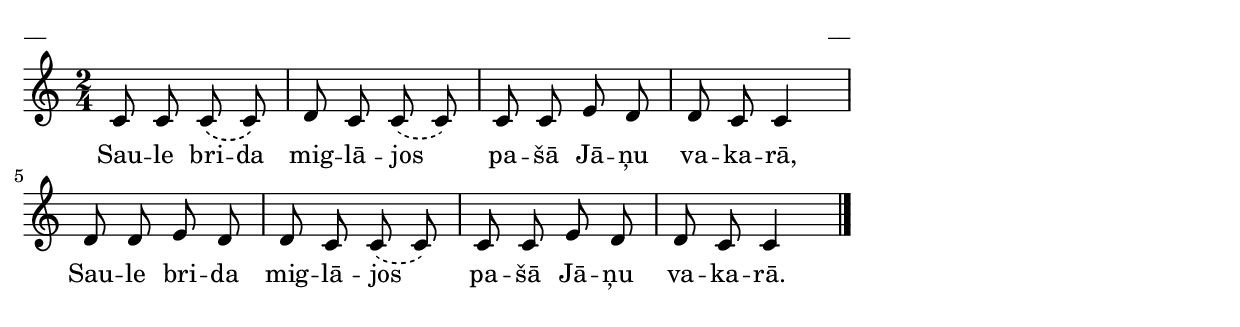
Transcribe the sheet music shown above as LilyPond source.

\version "2.13.16"
%\header {
%    title = "Saule brida miglājos",AA lapas, Jāņi
%}
\paper {
line-width = 14\cm
left-margin = 0.4\cm
between-system-padding = 0.1\cm
between-system-space = 0.1\cm
}
\layout {
indent = #0
ragged-last = ##f
}

voiceA = \relative c' {
\clef "treble"
\key c \major
\time 2/4
\phrasingSlurDashed
c8 c c\( c\) |
\slurDashed
d8 c c( c) |
c8 c e d |
d8 c c4 |
d8 d e d |
d8 c c( c) |
c8 c e d |
d8 c c4 |
\bar "|."
} 

lyricA = \lyricmode {
Sau -- le bri -- da mig -- lā -- jos pa -- šā Jā -- ņu  va -- ka -- rā,
Sau -- le bri -- da mig -- lā -- jos  pa -- šā Jā -- ņu  va -- ka -- rā.
} 

fullScore = <<
\new Staff {
<<
\new Voice = "voiceA" { \oneVoice \autoBeamOff \voiceA }
\lyricsto "voiceA" \new Lyrics \lyricA
>>
}
>>

\score {
\fullScore
\header { piece = "__" opus = "__" }
}
\markup { \with-color #(x11-color 'white) \sans \smaller "__" }
\score {
\unfoldRepeats
\fullScore
\midi {
\context { \Staff \remove "Staff_performer" }
\context { \Voice \consists "Staff_performer" }
}
}


